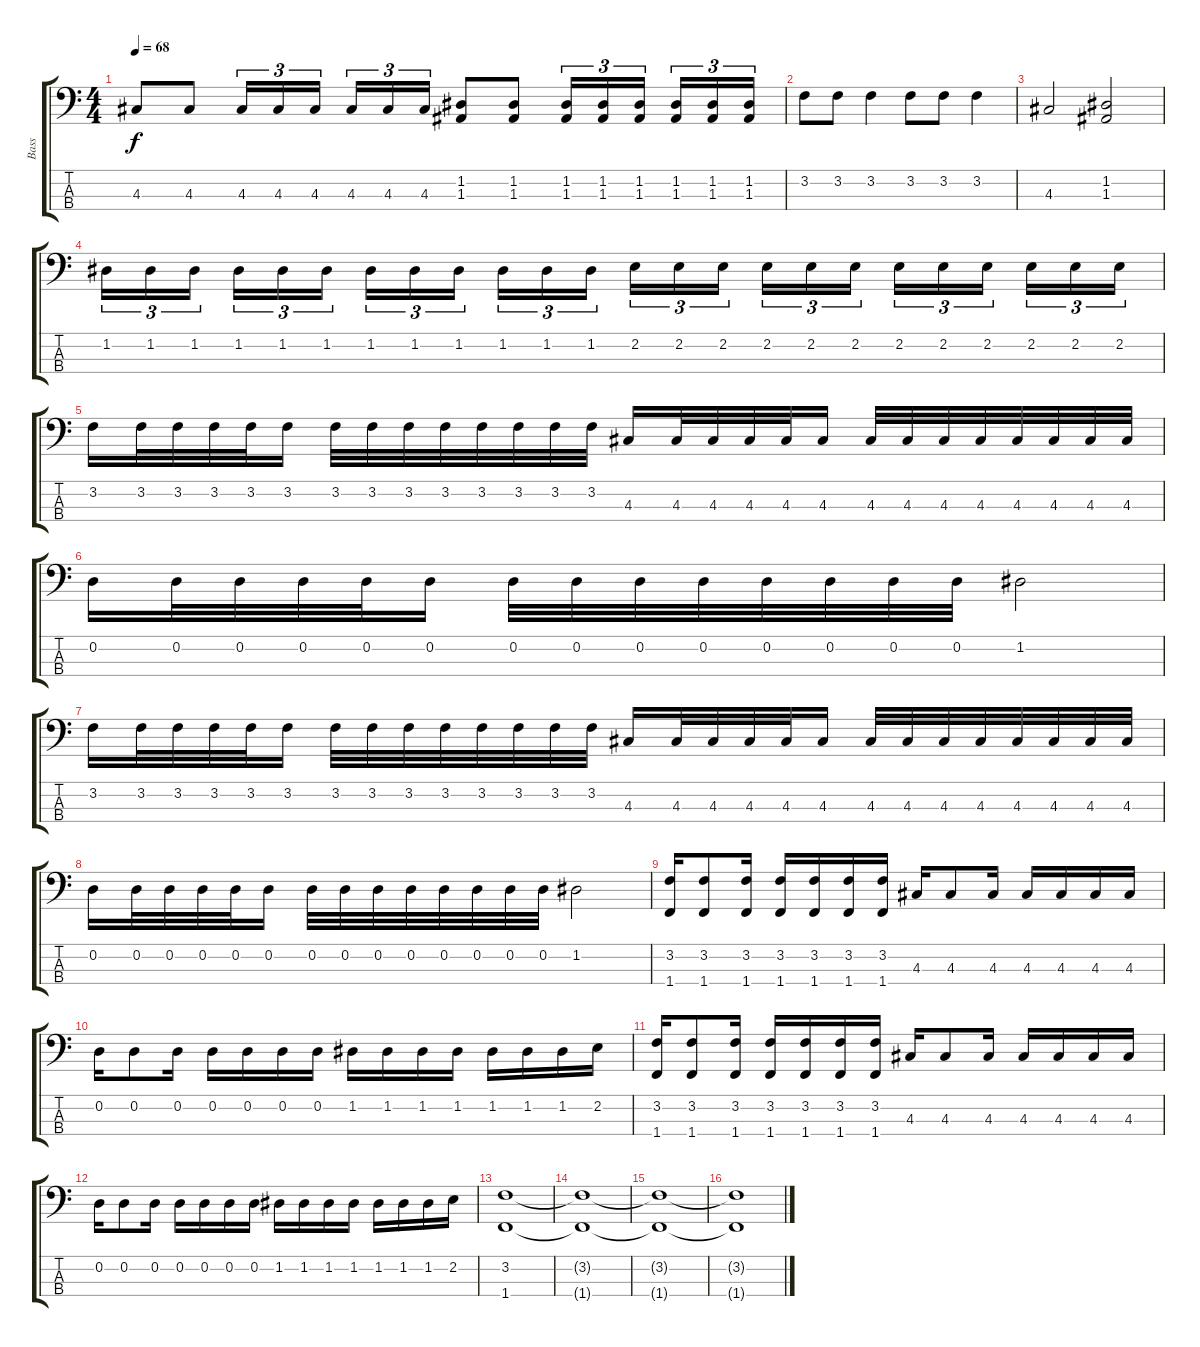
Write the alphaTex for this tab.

\track ("Bass" "Bass") {instrument electricbassfinger}
\staff {score tabs}
\tuning (G2 D2 A1 E1) {hide}
\ts (4 4)
\tempo 68
\clef f4
\ks c
4.3.8{dy f} 4.3.8 4.3.16{tu (3 2)} 4.3.16{tu (3 2)} 4.3.16{tu (3 2)} 4.3.16{tu (3 2)} 4.3.16{tu (3 2)} 4.3.16{tu (3 2)} (1.2 1.3).8 (1.2 1.3).8 (1.2 1.3).16{tu (3 2)} (1.2 1.3).16{tu (3 2)} (1.2 1.3).16{tu (3 2)} (1.2 1.3).16{tu (3 2)} (1.2 1.3).16{tu (3 2)} (1.2 1.3).16{tu (3 2)} |
3.2.8 3.2.8 3.2.4 3.2.8 3.2.8 3.2.4 |
4.3.2 (1.2 1.3).2 |
1.2.16{tu (3 2)} 1.2.16{tu (3 2)} 1.2.16{tu (3 2)} 1.2.16{tu (3 2)} 1.2.16{tu (3 2)} 1.2.16{tu (3 2)} 1.2.16{tu (3 2)} 1.2.16{tu (3 2)} 1.2.16{tu (3 2)} 1.2.16{tu (3 2)} 1.2.16{tu (3 2)} 1.2.16{tu (3 2)} 2.2.16{tu (3 2)} 2.2.16{tu (3 2)} 2.2.16{tu (3 2)} 2.2.16{tu (3 2)} 2.2.16{tu (3 2)} 2.2.16{tu (3 2)} 2.2.16{tu (3 2)} 2.2.16{tu (3 2)} 2.2.16{tu (3 2)} 2.2.16{tu (3 2)} 2.2.16{tu (3 2)} 2.2.16{tu (3 2)} |
\section ("" "")
3.2.16 3.2.32 3.2.32 3.2.32 3.2.32 3.2.16 3.2.32 3.2.32 3.2.32 3.2.32 3.2.32 3.2.32 3.2.32 3.2.32 4.3.16 4.3.32 4.3.32 4.3.32 4.3.32 4.3.16 4.3.32 4.3.32 4.3.32 4.3.32 4.3.32 4.3.32 4.3.32 4.3.32 |
0.2.16 0.2.32 0.2.32 0.2.32 0.2.32 0.2.16 0.2.32 0.2.32 0.2.32 0.2.32 0.2.32 0.2.32 0.2.32 0.2.32 1.2.2 |
3.2.16 3.2.32 3.2.32 3.2.32 3.2.32 3.2.16 3.2.32 3.2.32 3.2.32 3.2.32 3.2.32 3.2.32 3.2.32 3.2.32 4.3.16 4.3.32 4.3.32 4.3.32 4.3.32 4.3.16 4.3.32 4.3.32 4.3.32 4.3.32 4.3.32 4.3.32 4.3.32 4.3.32 |
0.2.16 0.2.32 0.2.32 0.2.32 0.2.32 0.2.16 0.2.32 0.2.32 0.2.32 0.2.32 0.2.32 0.2.32 0.2.32 0.2.32 1.2.2 |
(3.2 1.4).16 (3.2 1.4).8 (3.2 1.4).16 (3.2 1.4).16 (3.2 1.4).16 (3.2 1.4).16 (3.2 1.4).16 4.3.16 4.3.8 4.3.16 4.3.16 4.3.16 4.3.16 4.3.16 |
0.2.16 0.2.8 0.2.16 0.2.16 0.2.16 0.2.16 0.2.16 1.2.16 1.2.16 1.2.16 1.2.16 1.2.16 1.2.16 1.2.16 2.2.16 |
(3.2 1.4).16 (3.2 1.4).8 (3.2 1.4).16 (3.2 1.4).16 (3.2 1.4).16 (3.2 1.4).16 (3.2 1.4).16 4.3.16 4.3.8 4.3.16 4.3.16 4.3.16 4.3.16 4.3.16 |
0.2.16 0.2.8 0.2.16 0.2.16 0.2.16 0.2.16 0.2.16 1.2.16 1.2.16 1.2.16 1.2.16 1.2.16 1.2.16 1.2.16 2.2.16 |
\section ("" "")
(3.2 1.4).1 |
(3.2{t} 1.4{t}).1 |
(3.2{t} 1.4{t}).1 |
(3.2{t} 1.4{t}).1
